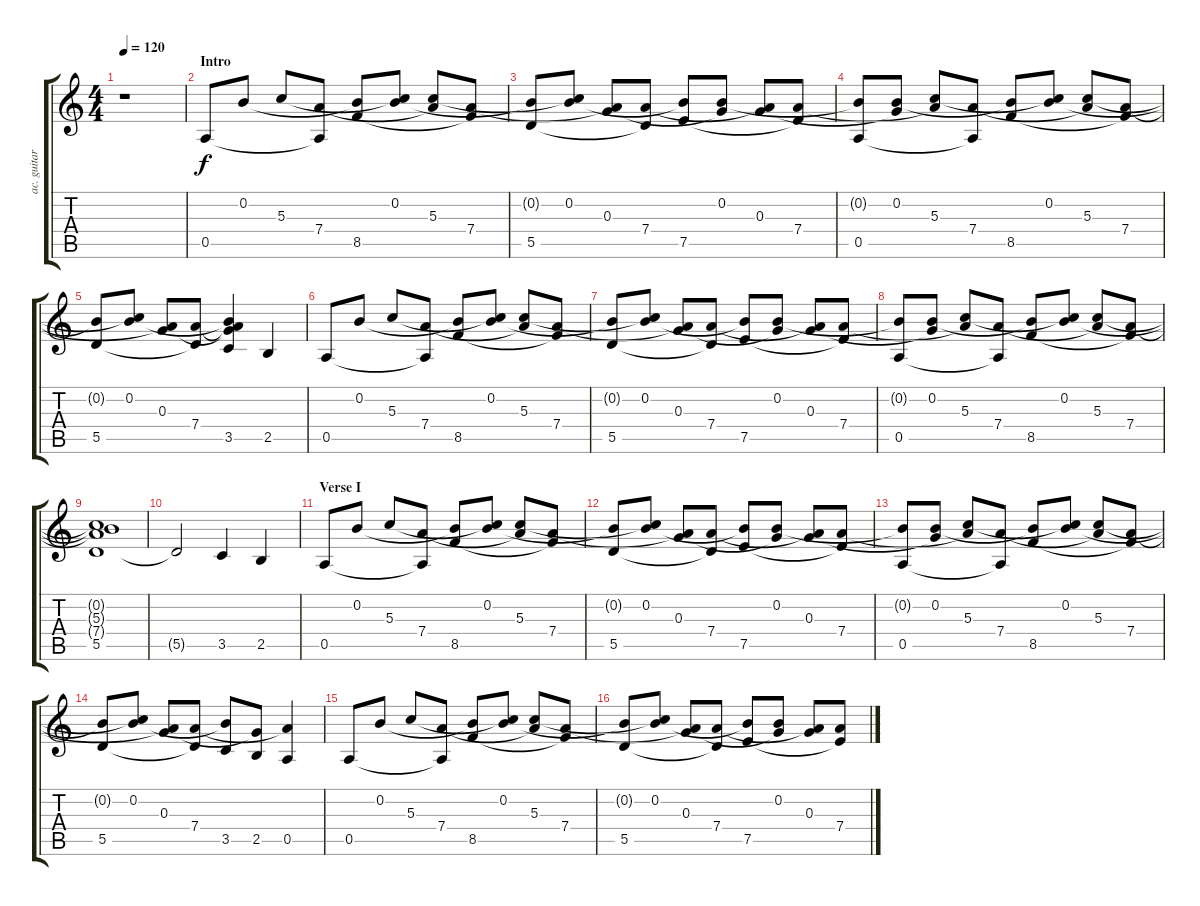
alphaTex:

\track ("ac. guitar2" "ac. guitar") {instrument acousticguitarsteel}
\staff {score tabs}
\tuning (E4 B3 G3 D3 A2 E2) {hide}
\ts (4 4)
\tempo 120
\clef g2
\ks c
r.1{dy f instrument acousticguitarsteel} |
\section ("" "Intro")
0.5.8 0.2.8 5.3.8 (7.4 0.5{t}).8 (0.2{t} 8.5).8 (0.2 5.3{t}).8 (5.3 7.4{t}).8 (7.4 8.5{t}).8 |
(0.2{t} 5.5).8 (0.2 5.3{t}).8 (0.3 7.4{t}).8 (7.4 5.5{t}).8 (0.2{t} 7.5).8 (0.2 0.3{t}).8 (0.3 7.4{t}).8 (7.4 7.5{t}).8 |
(0.2{t} 0.5).8 (0.2 0.3{t}).8 (5.3 7.4{t}).8 (7.4 0.5{t}).8 (0.2{t} 8.5).8 (0.2 5.3{t}).8 (5.3 7.4{t}).8 (7.4 8.5{t}).8 |
(0.2{t} 5.5).8 (0.2 5.3{t}).8 (0.3 7.4{t}).8 (7.4 5.5{t}).8 (0.2{t} 0.3{t} 7.4{t} 3.5).4 2.5.4 |
0.5.8 0.2.8 5.3.8 (7.4 0.5{t}).8 (0.2{t} 8.5).8 (0.2 5.3{t}).8 (5.3 7.4{t}).8 (7.4 8.5{t}).8 |
(0.2{t} 5.5).8 (0.2 5.3{t}).8 (0.3 7.4{t}).8 (7.4 5.5{t}).8 (0.2{t} 7.5).8 (0.2 0.3{t}).8 (0.3 7.4{t}).8 (7.4 7.5{t}).8 |
(0.2{t} 0.5).8 (0.2 0.3{t}).8 (5.3 7.4{t}).8 (7.4 0.5{t}).8 (0.2{t} 8.5).8 (0.2 5.3{t}).8 (5.3 7.4{t}).8 (7.4 8.5{t}).8 |
(0.2{t} 5.3{t} 7.4{t} 5.5).1 |
5.5{t}.2 3.5.4 2.5.4 |
\section ("" "Verse I")
0.5.8 0.2.8 5.3.8 (7.4 0.5{t}).8 (0.2{t} 8.5).8 (0.2 5.3{t}).8 (5.3 7.4{t}).8 (7.4 8.5{t}).8 |
(0.2{t} 5.5).8 (0.2 5.3{t}).8 (0.3 7.4{t}).8 (7.4 5.5{t}).8 (0.2{t} 7.5).8 (0.2 0.3{t}).8 (0.3 7.4{t}).8 (7.4 7.5{t}).8 |
(0.2{t} 0.5).8 (0.2 0.3{t}).8 (5.3 7.4{t}).8 (7.4 0.5{t}).8 (0.2{t} 8.5).8 (0.2 5.3{t}).8 (5.3 7.4{t}).8 (7.4 8.5{t}).8 |
(0.2{t} 5.5).8 (0.2 5.3{t}).8 (0.3 7.4{t}).8 (7.4 5.5{t}).8 (0.2{t} 3.5).8 (0.3{t} 2.5).8 (7.4{t} 0.5).4 |
0.5.8 0.2.8 5.3.8 (7.4 0.5{t}).8 (0.2{t} 8.5).8 (0.2 5.3{t}).8 (5.3 7.4{t}).8 (7.4 8.5{t}).8 |
(0.2{t} 5.5).8 (0.2 5.3{t}).8 (0.3 7.4{t}).8 (7.4 5.5{t}).8 (0.2{t} 7.5).8 (0.2 0.3{t}).8 (0.3 7.4{t}).8 (7.4 7.5{t}).8
